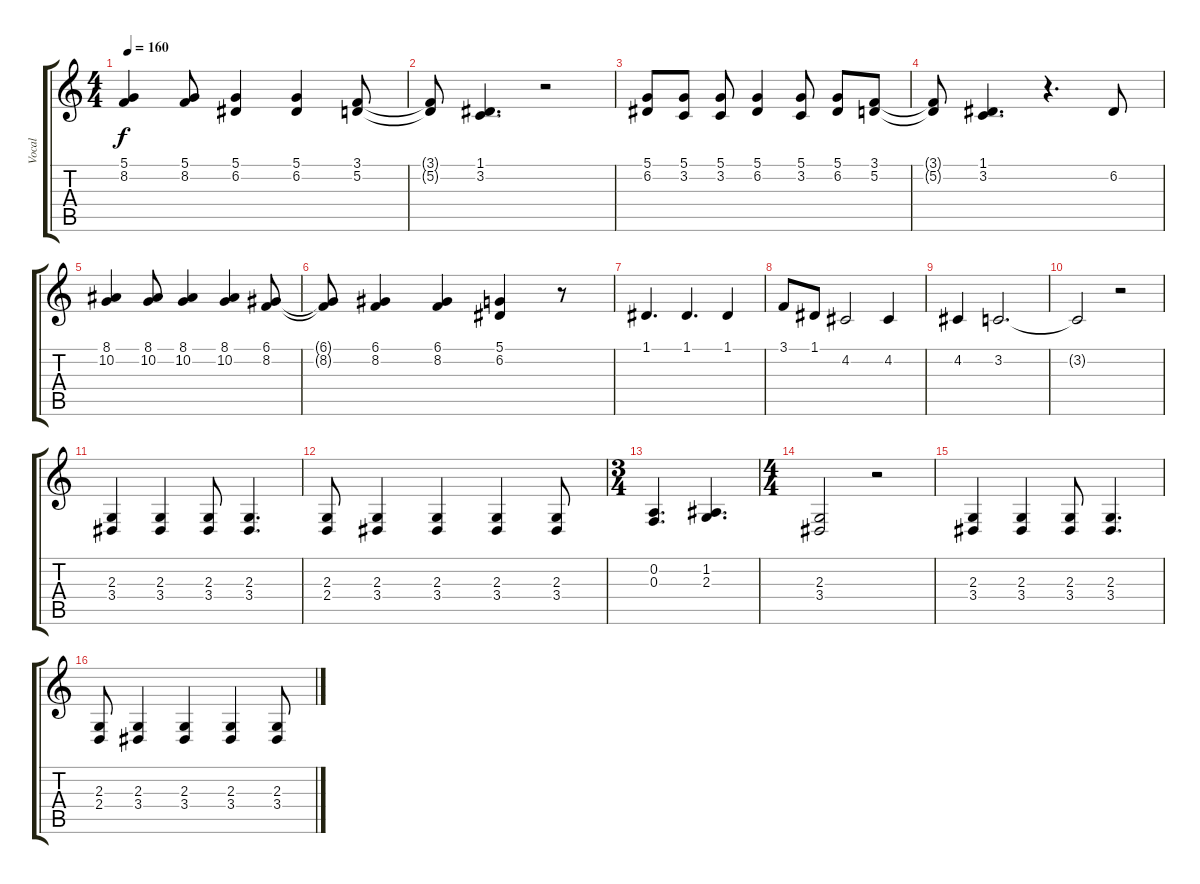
\track ("Vocal" "Vocal") {instrument englishhorn}
\staff {score tabs}
\tuning (D4 A3 F3 C3 G2 C2) {hide}
\ts (4 4)
\tempo 160
\clef g2
\ks c
(5.1 8.2).4{dy f} (5.1 8.2).8 (5.1 6.2).4 (5.1 6.2).4 (3.1 5.2).8 |
(3.1{t} 5.2{t}).8 (1.1 3.2).4{d} r.2 |
(5.1 6.2).8 (5.1 3.2).8 (5.1 3.2).8 (5.1 6.2).4 (5.1 3.2).8 (5.1 6.2).8 (3.1 5.2).8 |
(3.1{t} 5.2{t}).8 (1.1 3.2).4{d} r.4{d} 6.2.8 |
(8.1 10.2).4 (8.1 10.2).8 (8.1 10.2).4 (8.1 10.2).4 (6.1 8.2).8 |
(6.1{t} 8.2{t}).8 (6.1 8.2).4 (6.1 8.2).4 (5.1 6.2).4 r.8 |
1.1.4{d} 1.1.4{d} 1.1.4 |
3.1.8 1.1.8 4.2.2 4.2.4 |
4.2.4 3.2.2{d} |
3.2{t}.2 r.2 |
(2.3 3.4).4 (2.3 3.4).4 (2.3 3.4).8 (2.3 3.4).4{d} |
(2.3 2.4).8 (2.3 3.4).4 (2.3 3.4).4 (2.3 3.4).4 (2.3 3.4).8 |
\ts (3 4)
(0.2 0.3).4{d} (1.2 2.3).4{d} |
\ts (4 4)
(2.3 3.4).2 r.2 |
(2.3 3.4).4 (2.3 3.4).4 (2.3 3.4).8 (2.3 3.4).4{d} |
(2.3 2.4).8 (2.3 3.4).4 (2.3 3.4).4 (2.3 3.4).4 (2.3 3.4).8
